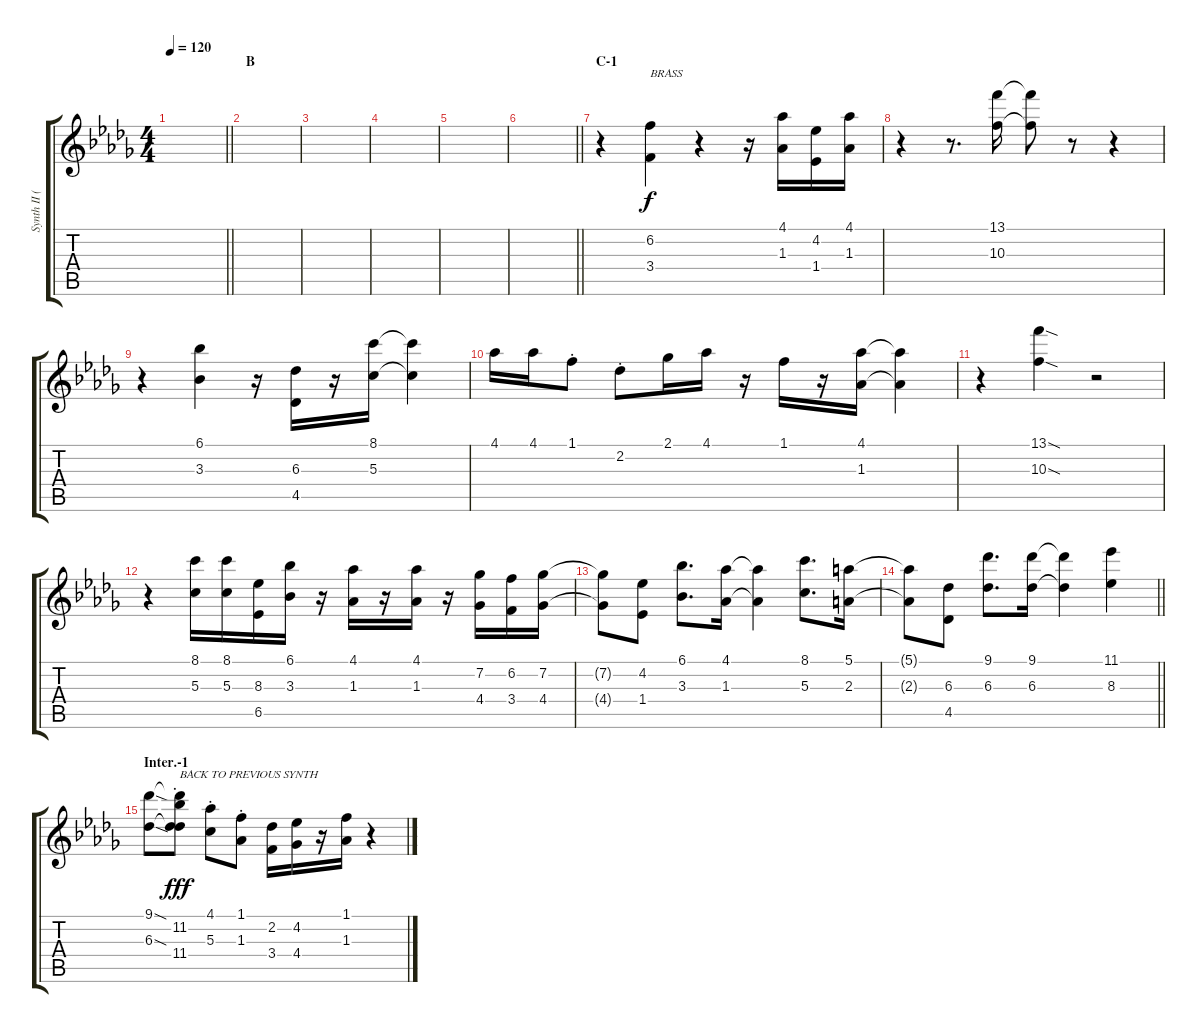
\track ("Synth II (Kotobuki Tsumugi)" "Synth II (") {instrument lead2sawtooth}
\staff {score tabs}
\tuning (E5 B4 G4 D4 A3 E3) {hide}
\ts (4 4)
\tempo 120
\clef g2
\barLineRight lightlight
\ks db
|
\section ("" "B")
|
|
|
|
\barLineRight lightlight
|
\section ("" "C-1")
r.4 (6.2 3.4).4{txt "BRASS" dy f volume 13 instrument synthbrass1} r.4 r.16 (4.1 1.3).16 (4.2 1.4).16 (4.1 1.3).16 |
r.4 r.8{d} (13.1 10.3).16 (13.1{t} 10.3{t}).8 r.8 r.4 |
r.4 (6.1 3.3).4 r.16 (6.3 4.5).16 r.16 (8.1 5.3).16 (8.1{t} 5.3{t}).4 |
4.1.16 4.1.16 1.1{st}.8 2.2{st}.8 2.1.16 4.1.16 r.16 1.1.16 r.16 (4.1 1.3).16 (4.1{t} 1.3{t}).4 |
r.4 (13.1{sod} 10.3{sod}).4 r.2 |
r.4 (8.1 5.3).16 (8.1 5.3).16 (8.3 6.5).16 (6.1 3.3).16 r.16 (4.1 1.3).16 r.16 (4.1 1.3).16 r.16 (7.2 4.4).16 (6.2 3.4).16 (7.2 4.4).16 |
(7.2{t} 4.4{t}).8 (4.2 1.4).8 (6.1 3.3).8{d} (4.1 1.3).16 (4.1{t} 1.3{t}).4 (8.1 5.3).8{d} (5.1 2.3).16 |
\barLineRight lightlight
(5.1{t} 2.3{t}).8 (6.3 4.5).8 (9.1 6.3).8{d} (9.1 6.3).16 (9.1{t} 6.3{t}).4 (11.1 8.3).4 |
\section ("" "Inter.-1")
(9.1{sod} 6.3{sod}).8 (9.1{t} 11.2{st} 6.3{t} 11.4{st}).8{txt "BACK TO PREVIOUS SYNTH" dy fff instrument lead2sawtooth} (4.1{st} 5.3{st}).8 (1.1{st} 1.3{st}).8 (2.2 3.4).16 (4.2 4.4).16 r.16 (1.1 1.3).16 r.4
